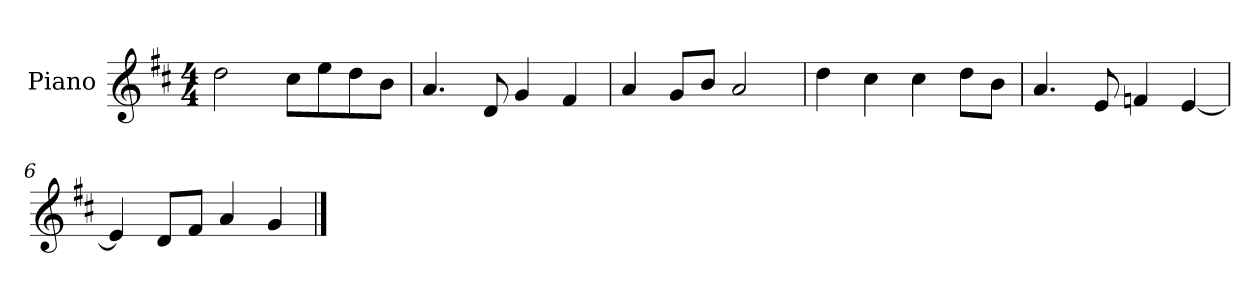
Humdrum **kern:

**kern
*part1
*staff1
*I"Piano
*I'P-no
*clefG2
*k[f#c#]
*M4/4
*MM90
=1
2dd\
8cc#\L
8ee\
8dd\
8b\J
=2
4.a/
8d/
4g/
4f#/
=3
4a/
8g/L
8b/J
2a/
=4
4dd\
4cc#\
4cc#\
8dd\L
8b\J
=5
4.a/
8e/
4fn/
[4e/
=6
4e/]
8d/L
8f#/J
4a/
4g/
==
*-
